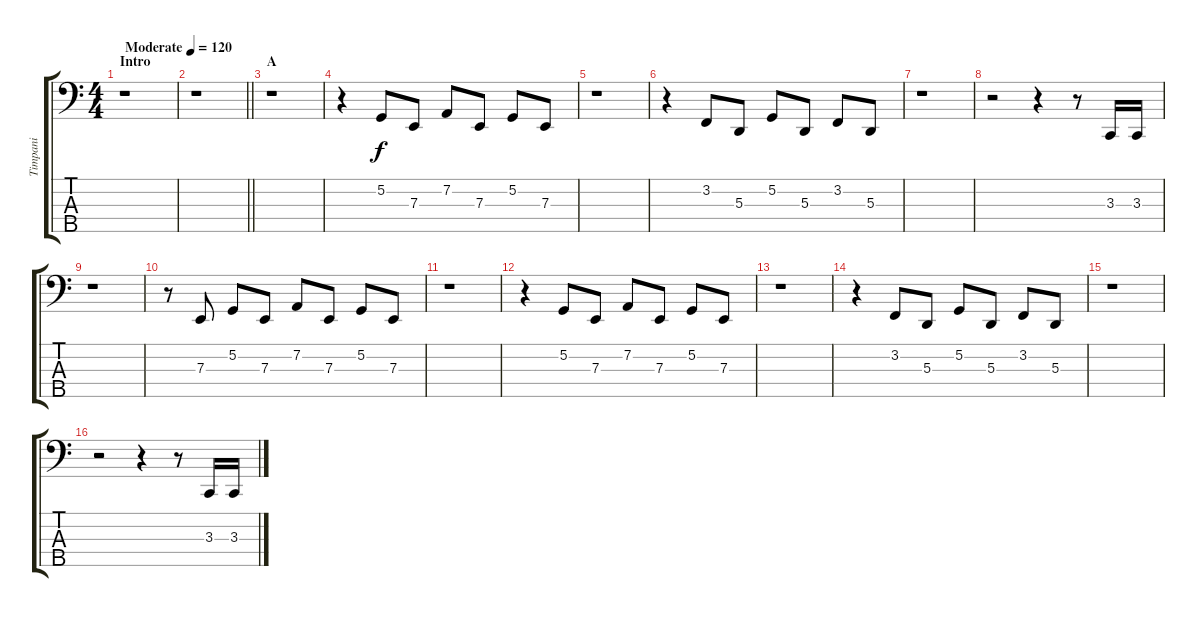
\track ("Timpani" "Timpani") {instrument timpani}
\staff {score tabs}
\tuning (G2 D2 A1 E1 B0) {hide}
\ts (4 4)
\section ("" "Intro")
\tempo (120 "Moderate")
\clef f4
\ks c
r.1{dy f instrument timpani} |
\barLineRight lightlight
r.1 |
\section ("" "A")
r.1 |
r.4 5.2.8 7.3.8 7.2.8 7.3.8 5.2.8 7.3.8 |
r.1 |
r.4 3.2.8 5.3.8 5.2.8 5.3.8 3.2.8 5.3.8 |
r.1 |
r.2 r.4 r.8 3.3.16 3.3.16 |
r.1 |
r.8 7.3.8 5.2.8 7.3.8 7.2.8 7.3.8 5.2.8 7.3.8 |
r.1 |
r.4 5.2.8 7.3.8 7.2.8 7.3.8 5.2.8 7.3.8 |
r.1 |
r.4 3.2.8 5.3.8 5.2.8 5.3.8 3.2.8 5.3.8 |
r.1 |
r.2 r.4 r.8 3.3.16 3.3.16
